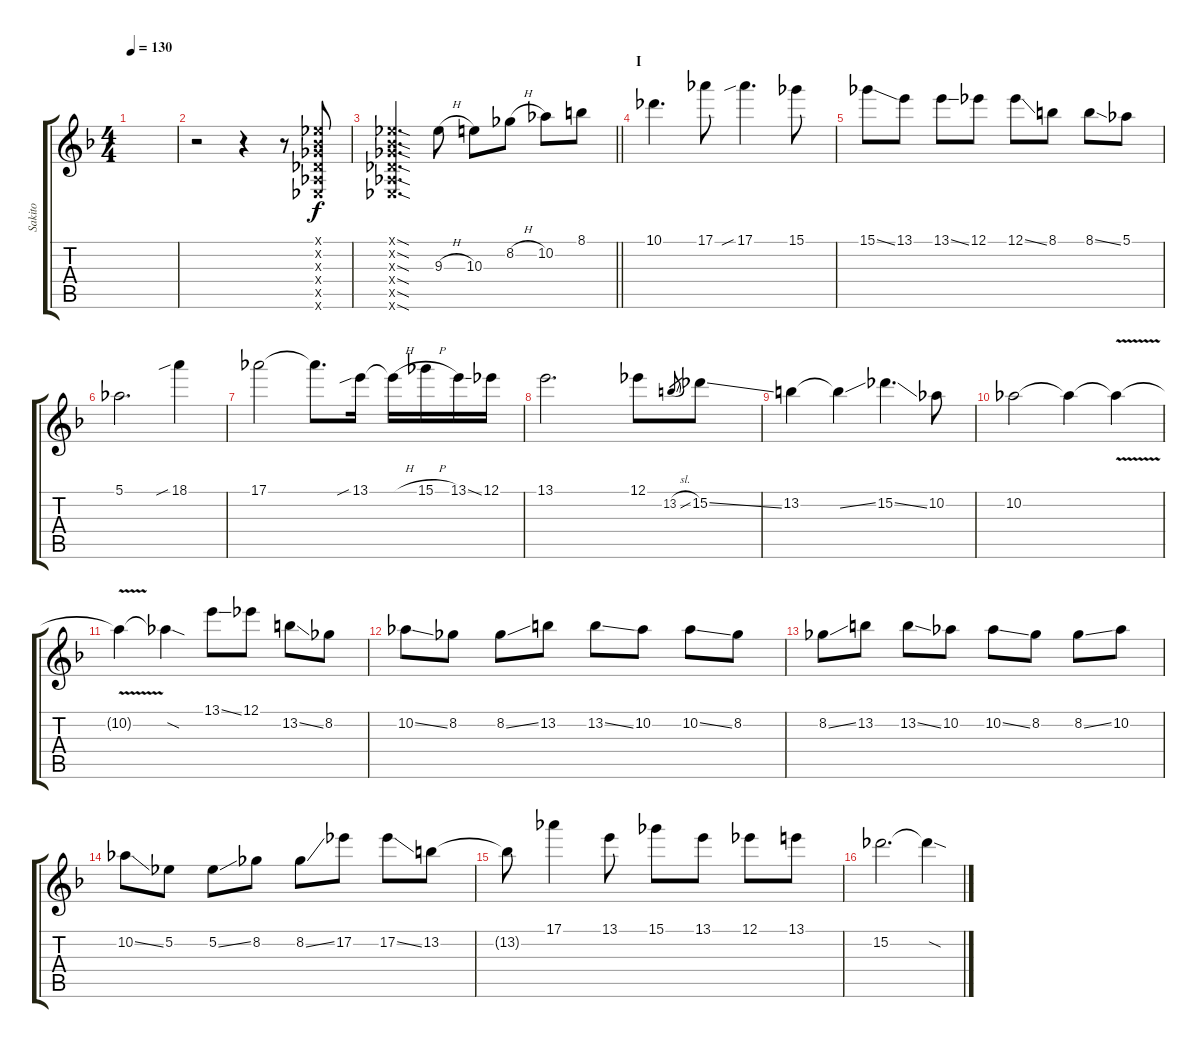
\track ("Sakito" "Sakito") {instrument distortionguitar}
\staff {score tabs}
\tuning (Eb4 Bb3 Gb3 Db3 Ab2 Eb2) {hide}
\ts (4 4)
\tempo 130
\clef g2
\ks f
|
r.2{volume 12 balance 8} r.4 r.8 (0.1{x} 0.2{x} 0.3{x} 0.4{x} 0.5{x} 0.6{x}).8 |
\barLineRight lightlight
(0.1{sod x} 0.2{sod x} 0.3{sod x} 0.4{sod x} 0.5{sod x} 0.6{sod x}).4{d} 9.3{h}.8 10.3.8 8.2{h}.8 10.2.8 8.1.8 |
\section ("" "I")
10.1.4{d} 17.1.8 17.1{sib}.4{d} 15.1.8 |
15.1{ss}.8 13.1.8 13.1{ss}.8 12.1.8 12.1{ss}.8 8.1.8 8.1{ss}.8 5.1.8 |
5.1.2{d} 18.1{sib}.4 |
17.1.2 17.1{t}.8{d} 13.1{sib}.16 13.1{h t}.16 15.1{h}.16 13.1{ss}.16 12.1.16 |
13.1.2{d} 12.1.8 13.2{sl}.8{gr} 15.2{ss}.8 |
13.2.4 13.2{ss t}.4 15.2{ss}.4{d} 10.2.8 |
10.2.2 10.2{t}.4 10.2{v t}.4 |
10.2{t}.4 10.2{sod t}.4 13.1{ss}.8 12.1.8 13.2{ss}.8 8.2.8 |
10.2{ss}.8 8.2.8 8.2{ss}.8 13.2.8 13.2{ss}.8 10.2.8 10.2{ss}.8 8.2.8 |
8.2{ss}.8 13.2.8 13.2{ss}.8 10.2.8 10.2{ss}.8 8.2.8 8.2{ss}.8 10.2.8 |
10.2{ss}.8 5.2.8 5.2{ss}.8 8.2.8 8.2{ss}.8 17.2.8 17.2{ss}.8 13.2.8 |
13.2{t}.8 17.1.4 13.1.8 15.1.8 13.1.8 12.1.8 13.1.8 |
15.2.2{d} 15.2{sod t}.4
